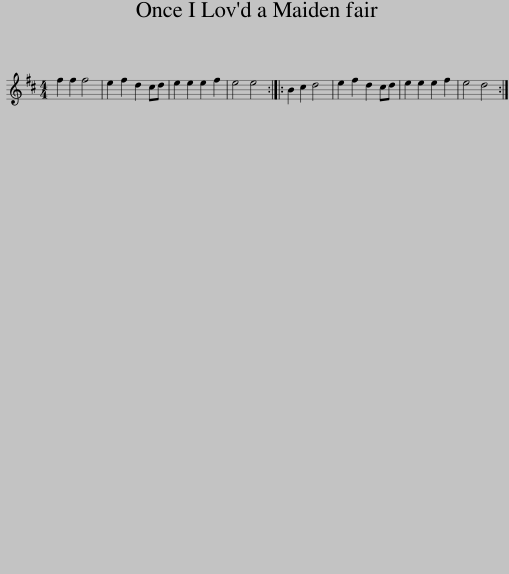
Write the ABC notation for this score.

X:1
L:1/8
M:4/4
I:linebreak $
K:D
V:1 treble
V:1
 f2 f2 f4 | e2 f2 d2 cd | e2 e2 e2 f2 | e4 e4 :: B2 c2 d4 | %5
 e2 f2 d2 cd | e2 e2 e2 f2 | e4 d4 :| %8
